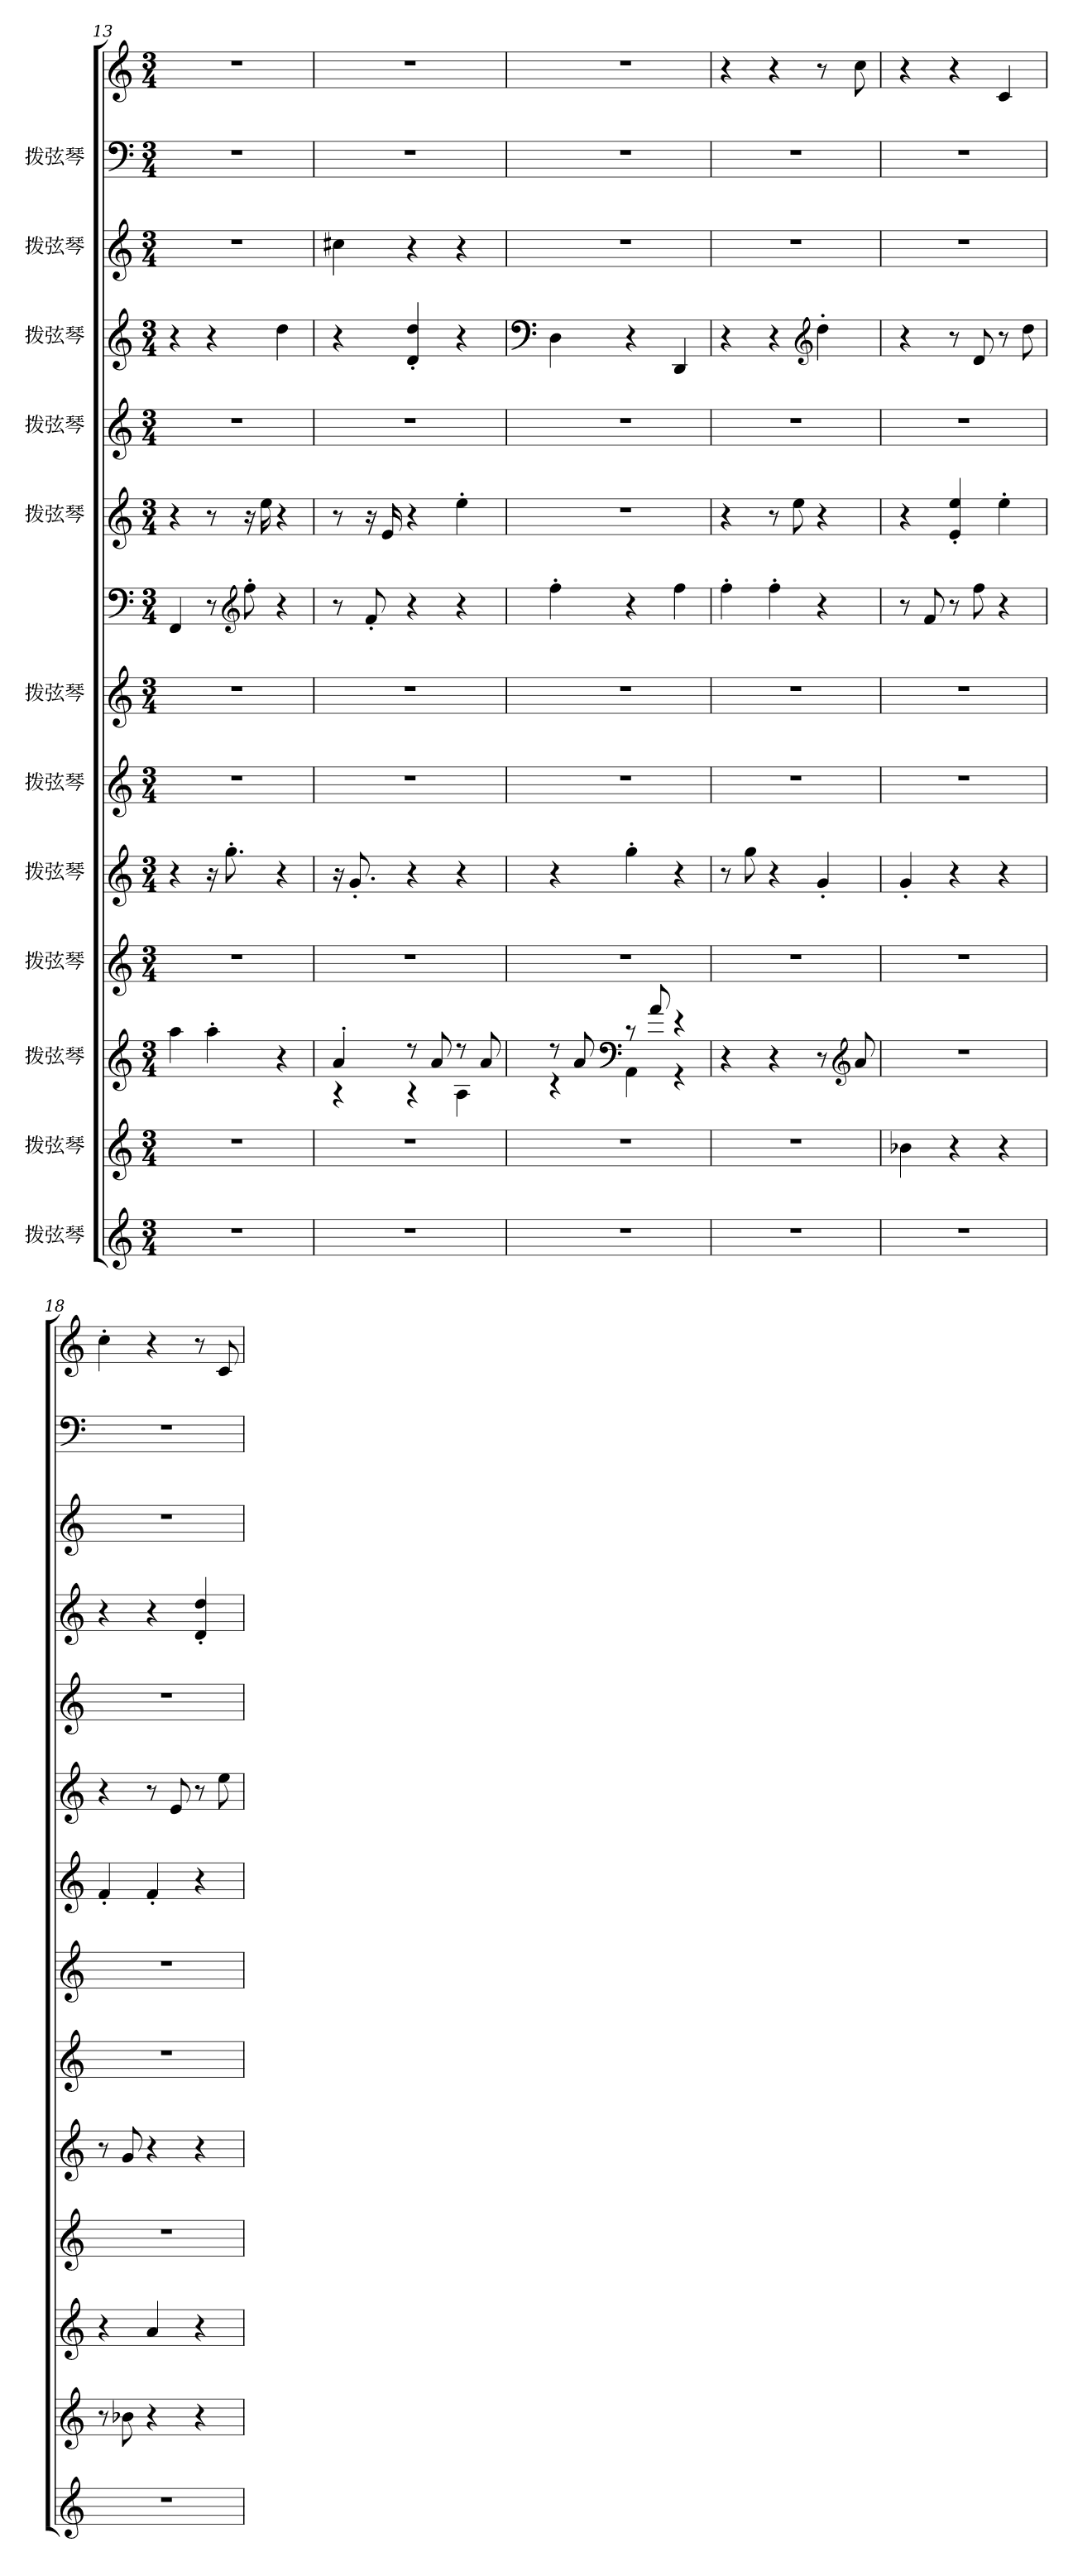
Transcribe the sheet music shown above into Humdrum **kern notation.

**kern	**kern	**kern	**kern	**kern	**kern	**kern	**kern	**kern	**kern	**kern	**kern	**kern	**kern
*part12	*part11	*part10	*part9	*part8	*part7	*part6	*part6	*part5	*part4	*part3	*part2	*part1	*part1
*staff14	*staff13	*staff12	*staff11	*staff10	*staff9	*staff8	*staff7	*staff6	*staff5	*staff4	*staff3	*staff2	*staff1
*I"拨弦琴	*I"拨弦琴	*I"拨弦琴	*I"拨弦琴	*I"拨弦琴	*I"拨弦琴	*I"拨弦琴	*	*I"拨弦琴	*I"拨弦琴	*I"拨弦琴	*I"拨弦琴	*I"拨弦琴	*
*clefG2	*clefG2	*clefG2	*clefG2	*clefG2	*clefG2	*clefG2	*clefF4	*clefG2	*clefG2	*clefG2	*clefG2	*clefF4	*clefG2
*k[]	*k[]	*k[]	*k[]	*k[]	*k[]	*k[]	*k[]	*k[]	*k[]	*k[]	*k[]	*k[]	*k[]
*M3/4	*M3/4	*M3/4	*M3/4	*M3/4	*M3/4	*M3/4	*M3/4	*M3/4	*M3/4	*M3/4	*M3/4	*M3/4	*M3/4
=13	=13	=13	=13	=13	=13	=13	=13	=13	=13	=13	=13	=13	=13
2.r	2.r	4aa\	2.r	4r	2.r	2.r	4FF/	4r	2.r	4r	2.r	2.r	2.r
.	.	4aa'\	.	16r	.	.	8r	8r	.	4r	.	.	.
.	.	.	.	8.gg'\	.	.	.	.	.	.	.	.	.
*	*	*	*	*	*	*	*clefG2	*	*	*	*	*	*
.	.	.	.	.	.	.	8ff'\	16r	.	.	.	.	.
.	.	.	.	.	.	.	.	16ee\	.	.	.	.	.
.	.	4r	.	4r	.	.	4r	4r	.	4dd\	.	.	.
=14	=14	=14	=14	=14	=14	=14	=14	=14	=14	=14	=14	=14	=14
*	*	*^	*	*	*	*	*	*	*	*	*	*	*
2.r	2.r	4a'/	4r	2.r	16r	2.r	2.r	8r	8r	2.r	4r	4cc#X\	2.r	2.r
.	.	.	.	.	8.g'/	.	.	.	.	.	.	.	.	.
.	.	.	.	.	.	.	.	8f'/	16r	.	.	.	.	.
.	.	.	.	.	.	.	.	.	16e/	.	.	.	.	.
.	.	8r	4r	.	4r	.	.	4r	4r	.	4d/' 4dd/'	4r	.	.
.	.	8a/	.	.	.	.	.	.	.	.	.	.	.	.
.	.	8r	4A\	.	4r	.	.	4r	4ee'\	.	4r	4r	.	.
.	.	8a/	.	.	.	.	.	.	.	.	.	.	.	.
=15	=15	=15	=15	=15	=15	=15	=15	=15	=15	=15	=15	=15	=15	=15
*	*	*	*	*	*	*	*	*	*	*	*clefF4	*	*	*
2.r	2.r	8r	4r	2.r	4r	2.r	2.r	4ff'\	2.r	2.r	4D\	2.r	2.r	2.r
.	.	8a/	.	.	.	.	.	.	.	.	.	.	.	.
*	*	*clefF4	*	*	*	*	*	*	*	*	*	*	*	*
.	.	8r	4AA\	.	4gg'\	.	.	4r	.	.	4r	.	.	.
.	.	8a/	.	.	.	.	.	.	.	.	.	.	.	.
.	.	4r	4r	.	4r	.	.	4ff\	.	.	4DD/	.	.	.
*	*	*v	*v	*	*	*	*	*	*	*	*	*	*	*
!!LO:PB:g=z
=16	=16	=16	=16	=16	=16	=16	=16	=16	=16	=16	=16	=16	=16
2.r	2.r	4r	2.r	8r	2.r	2.r	4ff'\	4r	2.r	4r	2.r	2.r	4r
.	.	.	.	8gg\	.	.	.	.	.	.	.	.	.
.	.	4r	.	4r	.	.	4ff'\	8r	.	4r	.	.	4r
.	.	.	.	.	.	.	.	8ee\	.	.	.	.	.
*	*	*	*	*	*	*	*	*	*	*clefG2	*	*	*
.	.	8r	.	4g'/	.	.	4r	4r	.	4dd'\	.	.	8r
*	*	*clefG2	*	*	*	*	*	*	*	*	*	*	*
.	.	8a/	.	.	.	.	.	.	.	.	.	.	8cc\
=17	=17	=17	=17	=17	=17	=17	=17	=17	=17	=17	=17	=17	=17
2.r	4b-X\	2.r	2.r	4g'/	2.r	2.r	8r	4r	2.r	4r	2.r	2.r	4r
.	.	.	.	.	.	.	8f/	.	.	.	.	.	.
.	4r	.	.	4r	.	.	8r	4e/' 4ee/'	.	8r	.	.	4r
.	.	.	.	.	.	.	8ff\	.	.	8d/	.	.	.
.	4r	.	.	4r	.	.	4r	4ee'\	.	8r	.	.	4c/
.	.	.	.	.	.	.	.	.	.	8dd\	.	.	.
=18	=18	=18	=18	=18	=18	=18	=18	=18	=18	=18	=18	=18	=18
2.r	8r	4r	2.r	8r	2.r	2.r	4f'/	4r	2.r	4r	2.r	2.r	4cc'\
.	8b-X\	.	.	8g/	.	.	.	.	.	.	.	.	.
.	4r	4a/	.	4r	.	.	4f'/	8r	.	4r	.	.	4r
.	.	.	.	.	.	.	.	8e/	.	.	.	.	.
.	4r	4r	.	4r	.	.	4r	8r	.	4d/' 4dd/'	.	.	8r
.	.	.	.	.	.	.	.	8ee\	.	.	.	.	8c/
=	=	=	=	=	=	=	=	=	=	=	=	=	=
*-	*-	*-	*-	*-	*-	*-	*-	*-	*-	*-	*-	*-	*-
